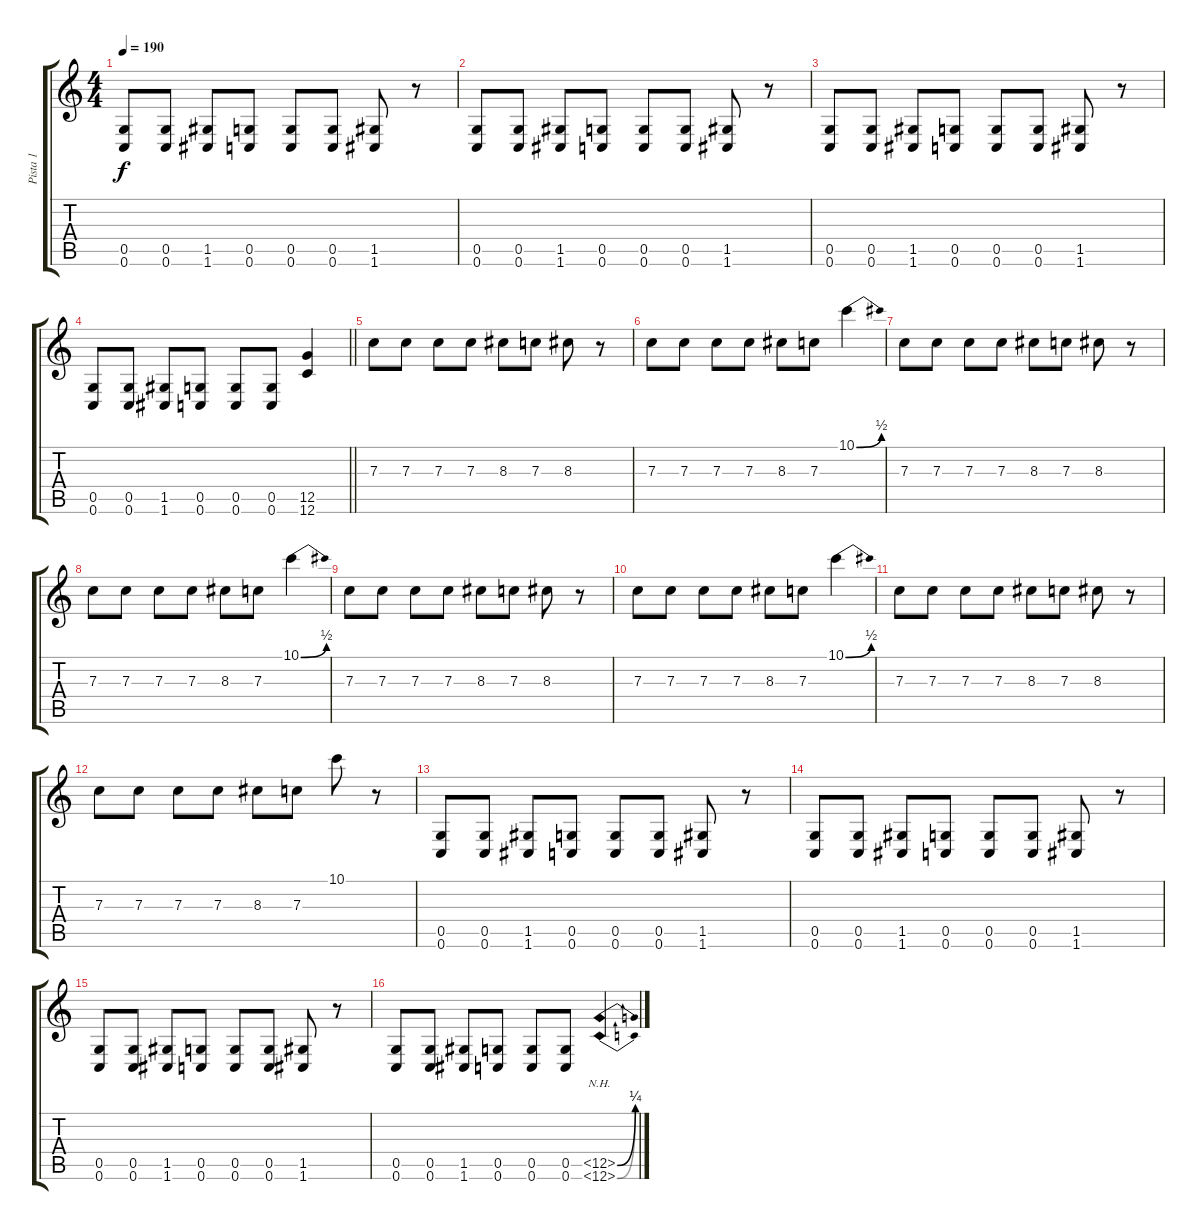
\track ("Pista 1" "Pista 1") {instrument overdrivenguitar}
\staff {score tabs}
\tuning (D4 A3 F3 C3 G2 C2) {hide}
\ts (4 4)
\tempo 190
\clef g2
\ks c
(0.5 0.6).8{dy f} (0.5 0.6).8 (1.5 1.6).8 (0.5 0.6).8 (0.5 0.6).8 (0.5 0.6).8 (1.5 1.6).8 r.8 |
(0.5 0.6).8 (0.5 0.6).8 (1.5 1.6).8 (0.5 0.6).8 (0.5 0.6).8 (0.5 0.6).8 (1.5 1.6).8 r.8 |
(0.5 0.6).8 (0.5 0.6).8 (1.5 1.6).8 (0.5 0.6).8 (0.5 0.6).8 (0.5 0.6).8 (1.5 1.6).8 r.8 |
\barLineRight lightlight
(0.5 0.6).8 (0.5 0.6).8 (1.5 1.6).8 (0.5 0.6).8 (0.5 0.6).8 (0.5 0.6).8 (12.5 12.6).4 |
7.3.8 7.3.8 7.3.8 7.3.8 8.3.8 7.3.8 8.3.8 r.8 |
7.3.8 7.3.8 7.3.8 7.3.8 8.3.8 7.3.8 10.1{be (bend 0 0 60 2)}.4 |
7.3.8 7.3.8 7.3.8 7.3.8 8.3.8 7.3.8 8.3.8 r.8 |
7.3.8 7.3.8 7.3.8 7.3.8 8.3.8 7.3.8 10.1{be (bend 0 0 60 2)}.4 |
7.3.8 7.3.8 7.3.8 7.3.8 8.3.8 7.3.8 8.3.8 r.8 |
7.3.8 7.3.8 7.3.8 7.3.8 8.3.8 7.3.8 10.1{be (bend 0 0 60 2)}.4 |
7.3.8 7.3.8 7.3.8 7.3.8 8.3.8 7.3.8 8.3.8 r.8 |
7.3.8 7.3.8 7.3.8 7.3.8 8.3.8 7.3.8 10.1.8 r.8 |
(0.5 0.6).8 (0.5 0.6).8 (1.5 1.6).8 (0.5 0.6).8 (0.5 0.6).8 (0.5 0.6).8 (1.5 1.6).8 r.8 |
(0.5 0.6).8 (0.5 0.6).8 (1.5 1.6).8 (0.5 0.6).8 (0.5 0.6).8 (0.5 0.6).8 (1.5 1.6).8 r.8 |
(0.5 0.6).8 (0.5 0.6).8 (1.5 1.6).8 (0.5 0.6).8 (0.5 0.6).8 (0.5 0.6).8 (1.5 1.6).8 r.8 |
(0.5 0.6).8 (0.5 0.6).8 (1.5 1.6).8 (0.5 0.6).8 (0.5 0.6).8 (0.5 0.6).8 (12.5{be (bend 0 0 60 1) nh} 12.6{be (bend 0 0 60 1) nh}).4
